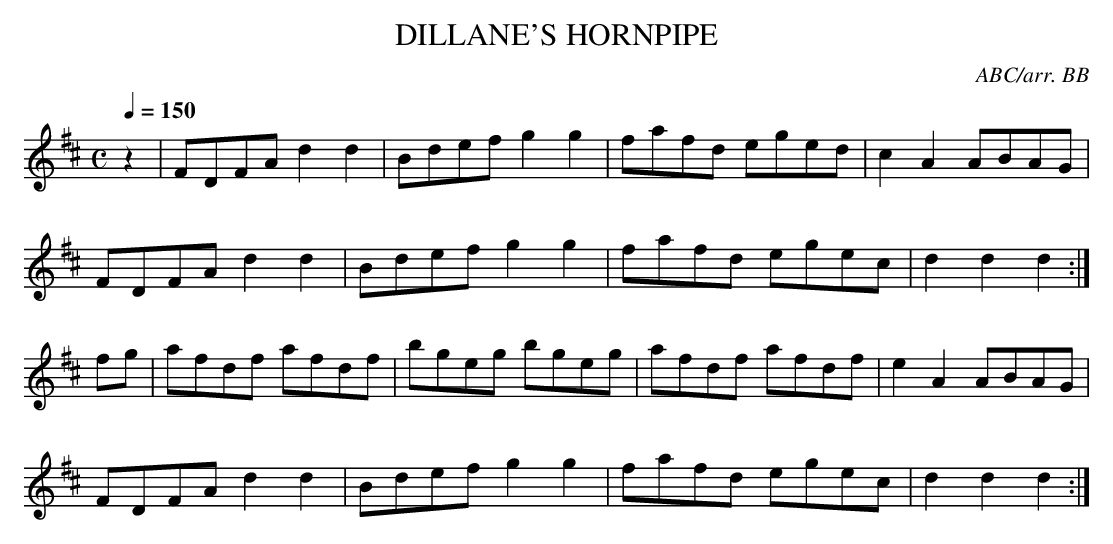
X:1
T:DILLANE'S HORNPIPE
C:ABC/arr. BB
L:1/8
Q:1/4=150
M:C
K:D
z2|FDFA d2d2|Bdef g2g2|fafd eged|c2A2 ABAG|
FDFA d2d2|Bdef g2g2|fafd egec|d2d2 d2:|
fg|afdf afdf|bgeg bgeg|afdf afdf|e2A2 ABAG|
FDFA d2d2|Bdef g2g2|fafd egec|d2d2 d2:|
